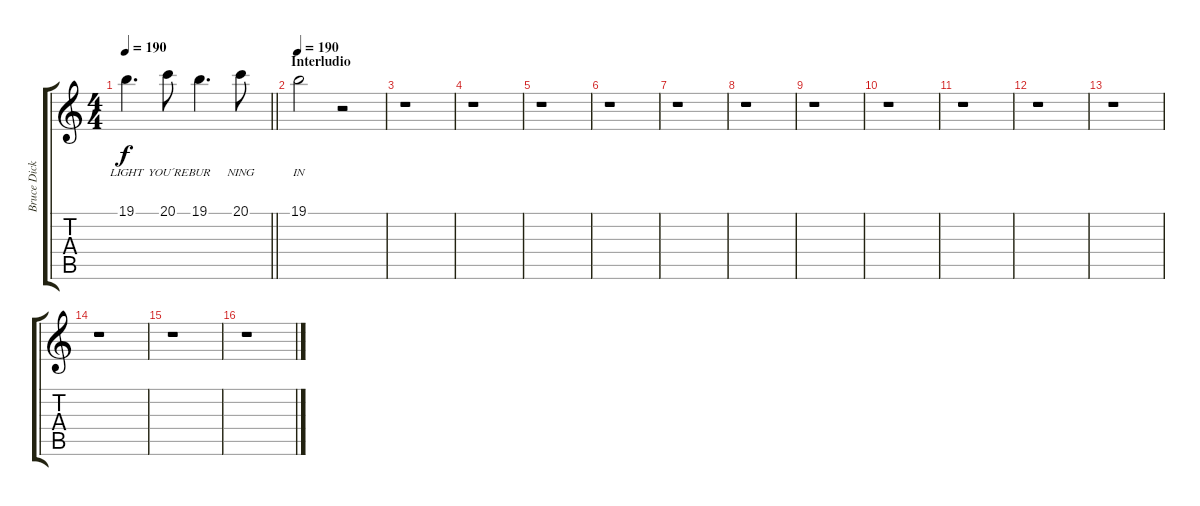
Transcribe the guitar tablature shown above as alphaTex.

\track ("Bruce Dickinson" "Bruce Dick") {instrument lead2sawtooth}
\staff {score tabs}
\tuning (E4 B3 G3 D3 A2 E2) {hide}
\ts (4 4)
\tempo 190
\clef g2
\barLineRight lightlight
\ks c
19.1.4{d lyrics (0 "LIGHT") lyrics (1 "") lyrics (2 "") lyrics (3 "") lyrics (4 "") dy f} 20.1.8{lyrics (0 "YOU´RE") lyrics (1 "") lyrics (2 "") lyrics (3 "") lyrics (4 "")} 19.1.4{d lyrics (0 "BUR") lyrics (1 "") lyrics (2 "") lyrics (3 "") lyrics (4 "")} 20.1.8{lyrics (0 "NING") lyrics (1 "") lyrics (2 "") lyrics (3 "") lyrics (4 "")} |
\section ("" "Interludio")
\tempo 190
19.1.2{lyrics (0 "IN") lyrics (1 "") lyrics (2 "") lyrics (3 "") lyrics (4 "")} r.2 |
r.1 |
r.1 |
r.1 |
r.1 |
r.1 |
r.1 |
r.1 |
r.1 |
r.1 |
r.1 |
r.1 |
r.1 |
r.1 |
r.1
